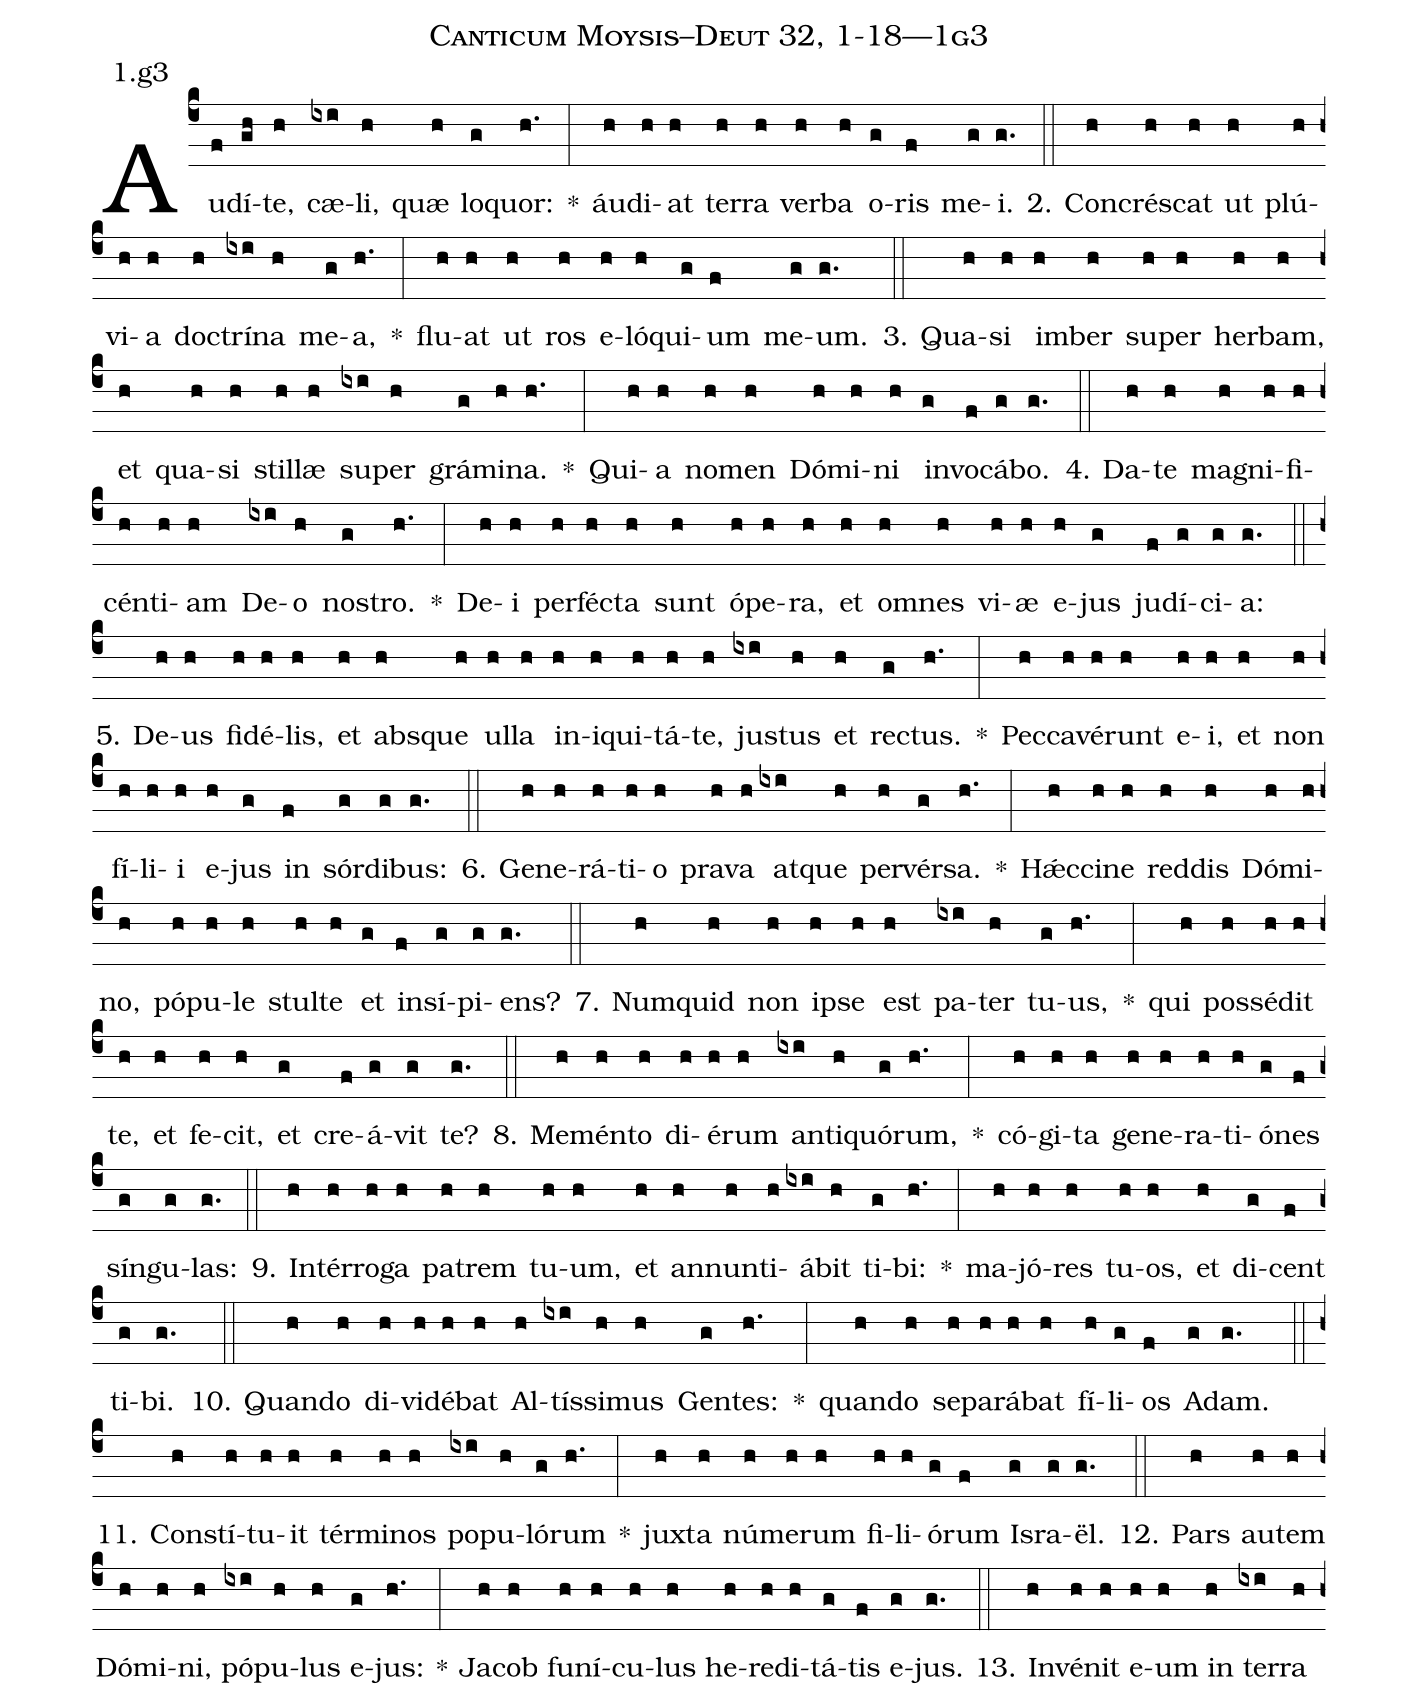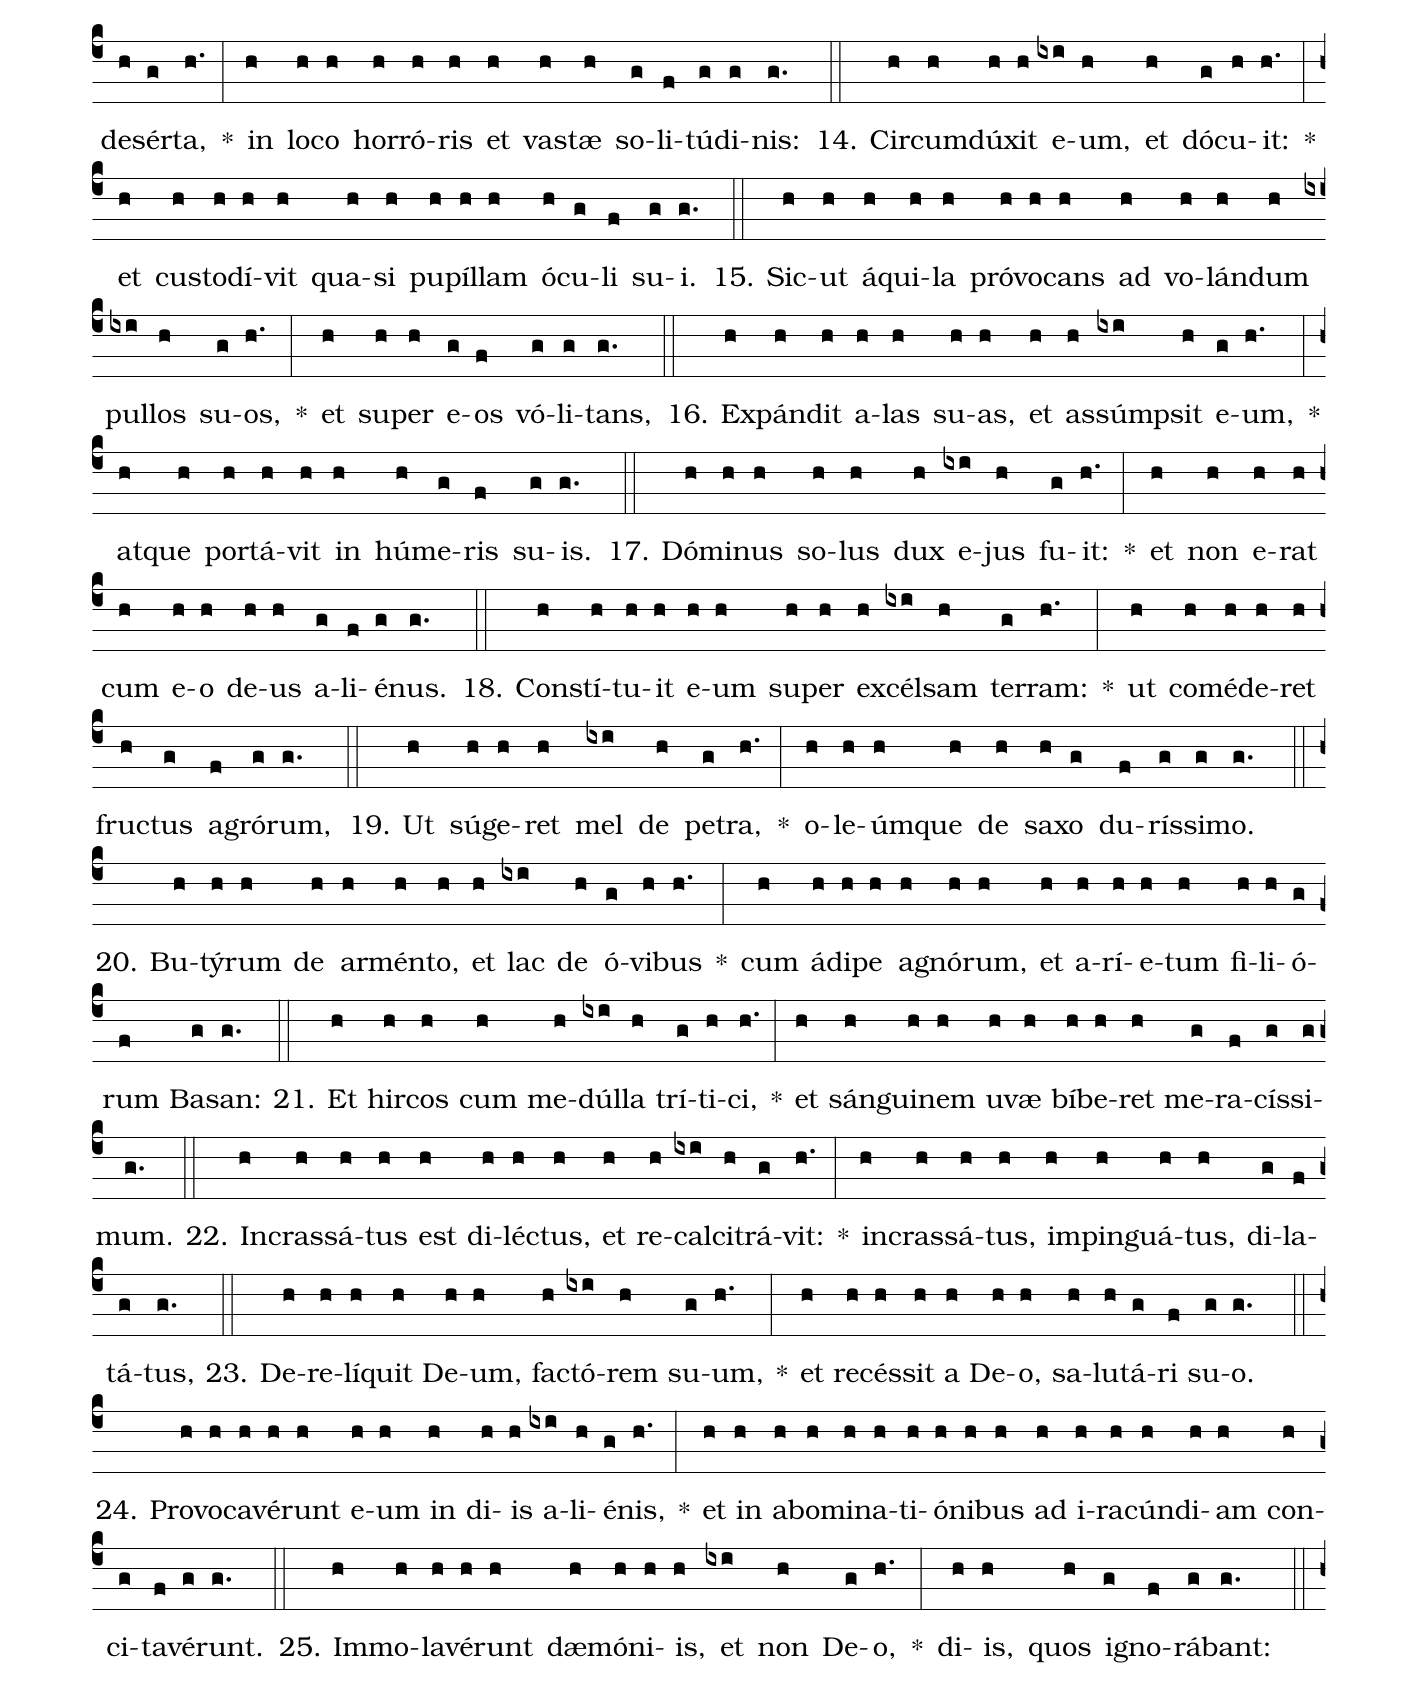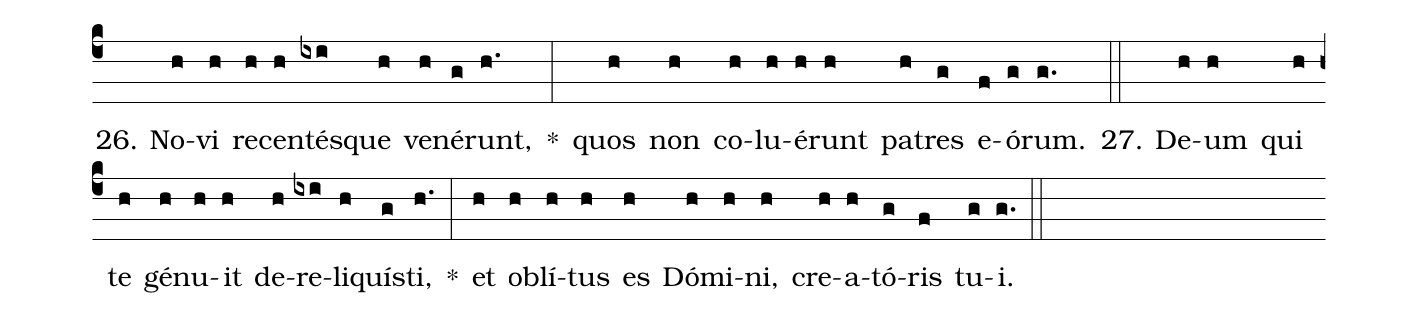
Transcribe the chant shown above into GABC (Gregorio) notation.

name: Canticum Moysis--Deut 32, 1-18---1g3;
annotation: 1.g3;
%%
(c4)Au(f)dí(gh)te,(h) cæ(ixi)li,(h) quæ(h) lo(g)quor:(h.) *(:) áu(h)di(h)at(h) ter(h)ra(h) ver(h)ba(h) o(g)ris(f) me(g)i.(g.) (::)
2. Con(h)crés(h)cat(h) ut(h) plú(h)vi(h)a(h) doc(h)trí(ixi)na(h) me(g)a,(h.) *(:) flu(h)at(h) ut(h) ros(h) e(h)ló(h)qui(g)um(f) me(g)um.(g.) (::)
3. Qua(h)si(h) im(h)ber(h) su(h)per(h) her(h)bam,(h) et(h) qua(h)si(h) stil(h)læ(h) su(ixi)per(h) grá(g)mi(h)na.(h.) *(:) Qui(h)a(h) no(h)men(h) Dó(h)mi(h)ni(h) in(g)vo(f)cá(g)bo.(g.) (::)
4. Da(h)te(h) ma(h)gni(h)fi(h)cén(h)ti(h)am(h) De(ixi)o(h) nos(g)tro.(h.) *(:) De(h)i(h) per(h)féc(h)ta(h) sunt(h) ó(h)pe(h)ra,(h) et(h) om(h)nes(h) vi(h)æ(h) e(h)jus(g) ju(f)dí(g)ci(g)a:(g.) (::)
5. De(h)us(h) fi(h)dé(h)lis,(h) et(h) abs(h)que(h) ul(h)la(h) in(h)i(h)qui(h)tá(h)te,(h) jus(ixi)tus(h) et(h) rec(g)tus.(h.) *(:) Pec(h)ca(h)vé(h)runt(h) e(h)i,(h) et(h) non(h) fí(h)li(h)i(h) e(h)jus(g) in(f) sór(g)di(g)bus:(g.) (::)
6. Ge(h)ne(h)rá(h)ti(h)o(h) pra(h)va(h) at(ixi)que(h) per(h)vér(g)sa.(h.) *(:) Hǽc(h)ci(h)ne(h) red(h)dis(h) Dó(h)mi(h)no,(h) pó(h)pu(h)le(h) stul(h)te(h) et(g) in(f)sí(g)pi(g)ens?(g.) (::)
7. Num(h)quid(h) non(h) ip(h)se(h) est(h) pa(ixi)ter(h) tu(g)us,(h.) *(:) qui(h) pos(h)sé(h)dit(h) te,(h) et(h) fe(h)cit,(h) et(g) cre(f)á(g)vit(g) te?(g.) (::)
8. Me(h)mén(h)to(h) di(h)é(h)rum(h) an(ixi)ti(h)quó(g)rum,(h.) *(:) có(h)gi(h)ta(h) ge(h)ne(h)ra(h)ti(h)ó(g)nes(f) sín(g)gu(g)las:(g.) (::)
9. In(h)tér(h)ro(h)ga(h) pa(h)trem(h) tu(h)um,(h) et(h) an(h)nun(h)ti(h)á(ixi)bit(h) ti(g)bi:(h.) *(:) ma(h)jó(h)res(h) tu(h)os,(h) et(h) di(g)cent(f) ti(g)bi.(g.) (::)
10. Quan(h)do(h) di(h)vi(h)dé(h)bat(h) Al(h)tís(ixi)si(h)mus(h) Gen(g)tes:(h.) *(:) quan(h)do(h) se(h)pa(h)rá(h)bat(h) fí(h)li(g)os(f) A(g)dam.(g.) (::)
11. Con(h)stí(h)tu(h)it(h) tér(h)mi(h)nos(h) po(ixi)pu(h)ló(g)rum(h.) *(:) jux(h)ta(h) nú(h)me(h)rum(h) fi(h)li(h)ó(g)rum(f) Is(g)ra(g)ël.(g.) (::)
12. Pars(h) au(h)tem(h) Dó(h)mi(h)ni,(h) pó(ixi)pu(h)lus(h) e(g)jus:(h.) *(:) Ja(h)cob(h) fu(h)ní(h)cu(h)lus(h) he(h)re(h)di(h)tá(g)tis(f) e(g)jus.(g.) (::)
13. In(h)vé(h)nit(h) e(h)um(h) in(h) ter(ixi)ra(h) de(h)sér(g)ta,(h.) *(:) in(h) lo(h)co(h) hor(h)ró(h)ris(h) et(h) vas(h)tæ(h) so(g)li(f)tú(g)di(g)nis:(g.) (::)
14. Cir(h)cum(h)dú(h)xit(h) e(ixi)um,(h) et(h) dó(g)cu(h)it:(h.) *(:) et(h) cus(h)to(h)dí(h)vit(h) qua(h)si(h) pu(h)píl(h)lam(h) ó(h)cu(g)li(f) su(g)i.(g.) (::)
15. Sic(h)ut(h) á(h)qui(h)la(h) pró(h)vo(h)cans(h) ad(h) vo(h)lán(h)dum(h) pul(ixi)los(h) su(g)os,(h.) *(:) et(h) su(h)per(h) e(g)os(f) vó(g)li(g)tans,(g.) (::)
16. Ex(h)pán(h)dit(h) a(h)las(h) su(h)as,(h) et(h) as(h)súmp(ixi)sit(h) e(g)um,(h.) *(:) at(h)que(h) por(h)tá(h)vit(h) in(h) hú(h)me(g)ris(f) su(g)is.(g.) (::)
17. Dó(h)mi(h)nus(h) so(h)lus(h) dux(h) e(ixi)jus(h) fu(g)it:(h.) *(:) et(h) non(h) e(h)rat(h) cum(h) e(h)o(h) de(h)us(h) a(g)li(f)é(g)nus.(g.) (::)
18. Con(h)stí(h)tu(h)it(h) e(h)um(h) su(h)per(h) ex(h)cél(ixi)sam(h) ter(g)ram:(h.) *(:) ut(h) com(h)é(h)de(h)ret(h) fruc(h)tus(g) a(f)gró(g)rum,(g.) (::)
19. Ut(h) sú(h)ge(h)ret(h) mel(ixi) de(h) pe(g)tra,(h.) *(:) o(h)le(h)úm(h)que(h) de(h) sa(h)xo(g) du(f)rís(g)si(g)mo.(g.) (::)
20. Bu(h)tý(h)rum(h) de(h) ar(h)mén(h)to,(h) et(h) lac(ixi) de(h) ó(g)vi(h)bus(h.) *(:) cum(h) á(h)di(h)pe(h) a(h)gnó(h)rum,(h) et(h) a(h)rí(h)e(h)tum(h) fi(h)li(h)ó(g)rum(f) Ba(g)san:(g.) (::)
21. Et(h) hir(h)cos(h) cum(h) me(h)dúl(ixi)la(h) trí(g)ti(h)ci,(h.) *(:) et(h) sán(h)gui(h)nem(h) u(h)væ(h) bí(h)be(h)ret(h) me(g)ra(f)cís(g)si(g)mum.(g.) (::)
22. In(h)cras(h)sá(h)tus(h) est(h) di(h)léc(h)tus,(h) et(h) re(h)cal(ixi)ci(h)trá(g)vit:(h.) *(:) in(h)cras(h)sá(h)tus,(h) im(h)pin(h)guá(h)tus,(h) di(g)la(f)tá(g)tus,(g.) (::)
23. De(h)re(h)lí(h)quit(h) De(h)um,(h) fac(h)tó(ixi)rem(h) su(g)um,(h.) *(:) et(h) re(h)cés(h)sit(h) a(h) De(h)o,(h) sa(h)lu(h)tá(g)ri(f) su(g)o.(g.) (::)
24. Pro(h)vo(h)ca(h)vé(h)runt(h) e(h)um(h) in(h) di(h)is(h) a(ixi)li(h)é(g)nis,(h.) *(:) et(h) in(h) ab(h)o(h)mi(h)na(h)ti(h)ó(h)ni(h)bus(h) ad(h) i(h)ra(h)cún(h)di(h)am(h) con(h)ci(g)ta(f)vé(g)runt.(g.) (::)
25. Im(h)mo(h)la(h)vé(h)runt(h) dæ(h)mó(h)ni(h)is,(h) et(ixi) non(h) De(g)o,(h.) *(:) di(h)is,(h) quos(h) i(g)gno(f)rá(g)bant:(g.) (::)
26. No(h)vi(h) re(h)cen(h)tés(ixi)que(h) ve(h)né(g)runt,(h.) *(:) quos(h) non(h) co(h)lu(h)é(h)runt(h) pa(h)tres(g) e(f)ó(g)rum.(g.) (::)
27. De(h)um(h) qui(h) te(h) gé(h)nu(h)it(h) de(h)re(ixi)li(h)quís(g)ti,(h.) *(:) et(h) ob(h)lí(h)tus(h) es(h) Dó(h)mi(h)ni,(h) cre(h)a(h)tó(g)ris(f) tu(g)i.(g.) (::)
